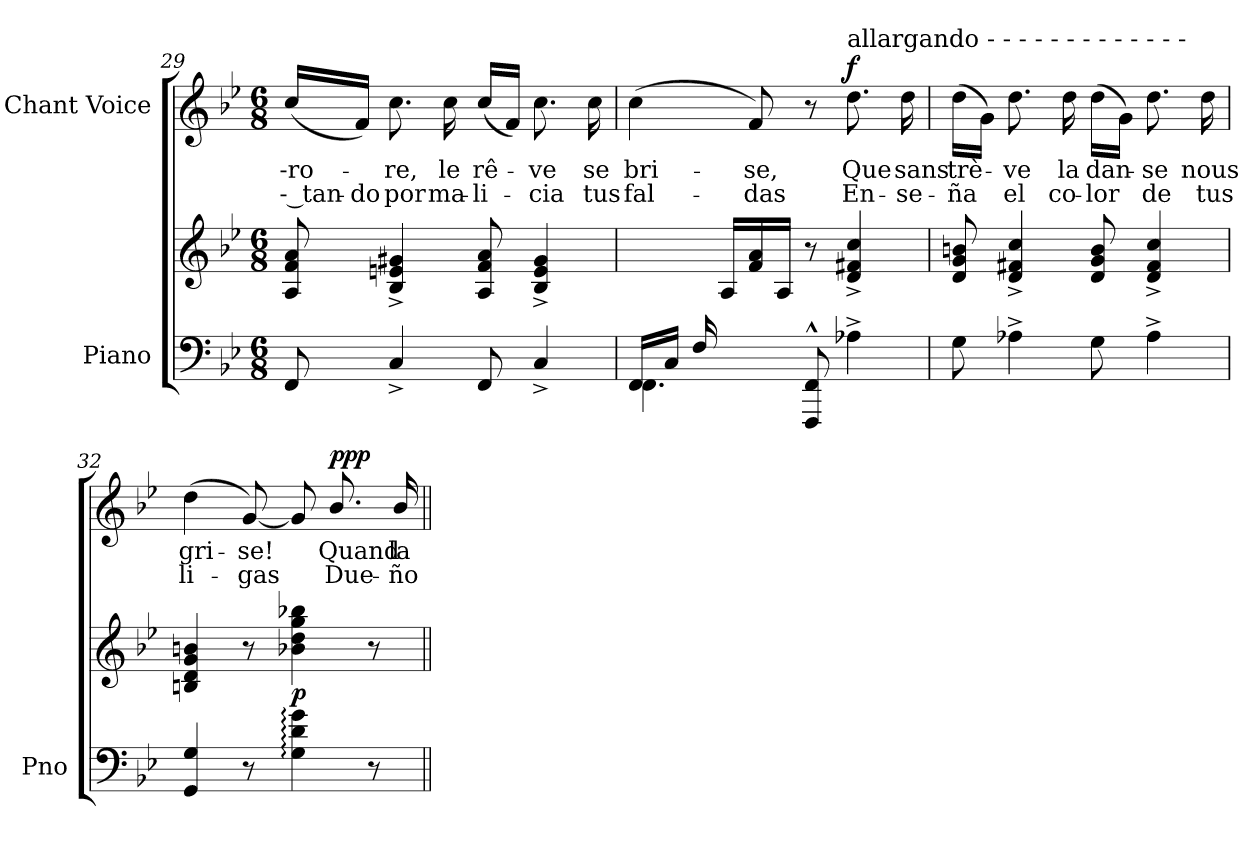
**kern	**kern	**dynam	**kern	**text	**text	**dynam
*part2	*part2	*part2	*part1	*part1	*part1	*part1
*staff3	*staff2	*staff2/3	*staff1	*staff1	*staff1	*staff1
*I"Piano	*	*	*I"Chant Voice	*	*	*
*I'Pno	*	*	*	*	*	*
!!LO:PB:g=z
*clefF4	*clefG2	*	*clefG2	*	*	*
*k[b-e-]	*k[b-e-]	*	*k[b-e-]	*	*	*
*M6/8	*M6/8	*	*M6/8	*	*	*
=29	=29	=29	=29	=29	=29	=29
!	!	!	!	!LO:LY:b	!LO:LY:b	!
8FF/	8A/ 8f/ 8a/	.	(16cc/LL	--ro-	-- tan-	.
!	!	!	!	!	!LO:LY:b	!
.	.	.	16f/JJ)	.	-do	.
!	!	!	!	!LO:LY:b	!LO:LY:b	!
4C^/	4B-/^> 4en/^> 4g#X/^>	.	8.cc\	-re,	por	.
!	!	!	!	!LO:LY:b	!LO:LY:b	!
.	.	.	16cc\	le	ma-	.
!	!	!	!	!LO:LY:b	!LO:LY:b	!
8FF/	8A/ 8f/ 8a/	.	(16cc/LL	rê-	-li-	.
.	.	.	16f/JJ)	.	.	.
!	!	!	!	!LO:LY:b	!LO:LY:b	!
4C^/	4B-/^> 4e/^> 4g#/^>	.	8.cc\	-ve	-cia	.
!	!	!	!	!LO:LY:b	!LO:LY:b	!
.	.	.	16cc\	se	tus	.
=30	=30	=30	=30	=30	=30	=30
*^	*	*	*	*	*	*
!	!	!	!	!	!LO:LY:b	!LO:LY:b	!
(>16FF/LL	4.FF\	8.ryy	.	(4cc\	bri-	fal-	.
16C/JJ	.	.	.	.	.	.	.
16F/	.	.	.	.	.	.	.
2ryy	.	16A/LL	.	.	.	.	.
!	!	!	!	!	!LO:LY:b	!LO:LY:b	!
.	.	16f/ 16a/	.	8f/)	-se,	-das	.
.	.	16A/JJ	.	.	.	.	.
.	8FFF/^^ 8FF/^^	8r)	.	8r	.	.	.
!	!	!	!	!LO:TX:a:t=allargando -   -   -   -   -   -   -   -   -   -   -   -  -	!	!	!
!	!	!	!LO:DY:b	!	!LO:LY:b	!LO:LY:b	!
!	!	!	!LO:DY:n=1:b	!	!	!	!LO:DY:a
.	4A-X^\	4d/^> 4f#X/^> 4cc/^>	f other-dynamics	8.dd\	Que	En-	f
!	!	!	!	!	!LO:LY:b	!LO:LY:b	!
16ryy	.	.	.	16dd\	sans	-se-	.
*v	*v	*	*	*	*	*	*
=31	=31	=31	=31	=31	=31	=31
!	!	!	!	!LO:LY:b	!LO:LY:b	!
8G\	8d/ 8g/ 8bn/	.	(16dd\LL	trè-	-ña	.
.	.	.	16g\JJ)	.	.	.
!	!	!	!	!LO:LY:b	!LO:LY:b	!
4A-X^\	4d/^> 4f#X/^> 4cc/^>	.	8.dd\	-ve	el	.
!	!	!	!	!LO:LY:b	!LO:LY:b	!
.	.	.	16dd\	la	co-	.
!	!	!	!	!LO:LY:b	!LO:LY:b	!
8G\	8d/ 8g/ 8b/	.	(16dd\LL	dan-	-lor	.
.	.	.	16g\JJ)	.	.	.
!	!	!	!	!LO:LY:b	!LO:LY:b	!
4A-^\	4d/^> 4f#/^> 4cc/^>	.	8.dd\	-se	de	.
!	!	!	!	!LO:LY:b	!LO:LY:b	!
.	.	.	16dd\	nous	tus	.
!!LO:LB:g=z
=32	=32	=32	=32	=32	=32	=32
!	!	!	!	!LO:LY:b	!LO:LY:b	!
4GG/ 4G/	4Bn/ 4d/ 4g/ 4bn/	.	(4dd\	gri-	li-	.
!	!	!	!	!LO:LY:b	!LO:LY:b	!
8r	8r	.	[8g/)	-se!	-gas	.
!	!	!LO:DY:b	!	!	!	!
4G\: 4d\: 4g\:	4b-X\ 4dd\ 4gg\ 4bb-X\	p	8g/]	.	.	.
!	!	!	!	!LO:LY:b	!LO:LY:b	!LO:DY:a
.	.	.	8.b-/	Quand	Due-	ppp
8r	8r	.	.	.	.	.
!	!	!	!	!LO:LY:b	!LO:LY:b	!
.	.	.	16b-/	la	-ño	.
=||	=||	=||	=||	=||	=||	=||
*-	*-	*-	*-	*-	*-	*-
